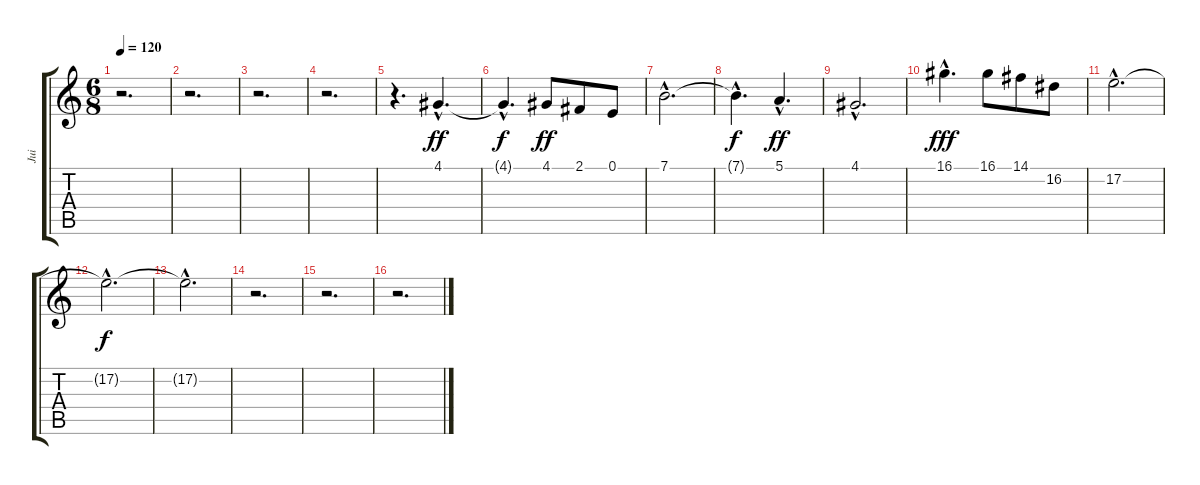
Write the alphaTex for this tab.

\track ("Jui" "Jui") {instrument fx5brightness}
\staff {score tabs}
\tuning (E4 B3 G3 D3 A2 E2) {hide}
\ts (6 8)
\tempo 120
\clef g2
\ks c
r.2{d dy ff instrument fx5brightness} |
r.2{d} |
r.2{d} |
r.2{d} |
r.4{d} 4.1{hac}.4{d} |
4.1{hac t}.4{d dy f} 4.1.8{dy ff} 2.1.8 0.1.8 |
7.1{hac}.2{d} |
7.1{hac t}.4{d dy f} 5.1{hac}.4{d dy ff} |
4.1{hac}.2{d} |
16.1{hac}.4{d dy fff} 16.1.8 14.1.8 16.2.8 |
17.2{hac}.2{d} |
17.2{hac t}.2{d dy f} |
17.2{hac t}.2{d} |
r.2{d} |
r.2{d} |
r.2{d}
